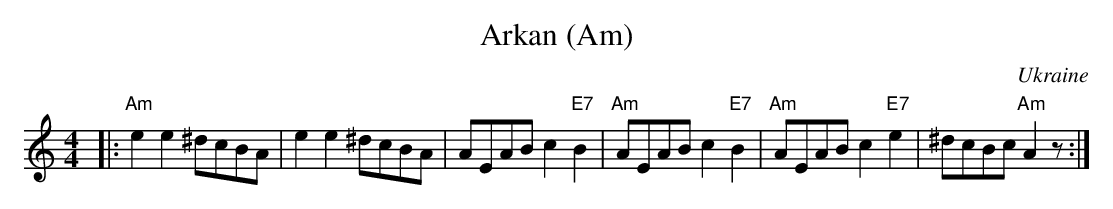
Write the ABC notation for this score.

X:1
T: Arkan (Am)
O: Ukraine
M: 4/4
L: 1/8
K: Am
|: "Am"e2e2 ^dcBA | e2e2 ^dcBA | AEAB c2"E7"B2 | "Am"AEAB c2"E7"B2 | "Am"AEAB c2"E7"e2 | ^dcBc "Am"A2z :|
